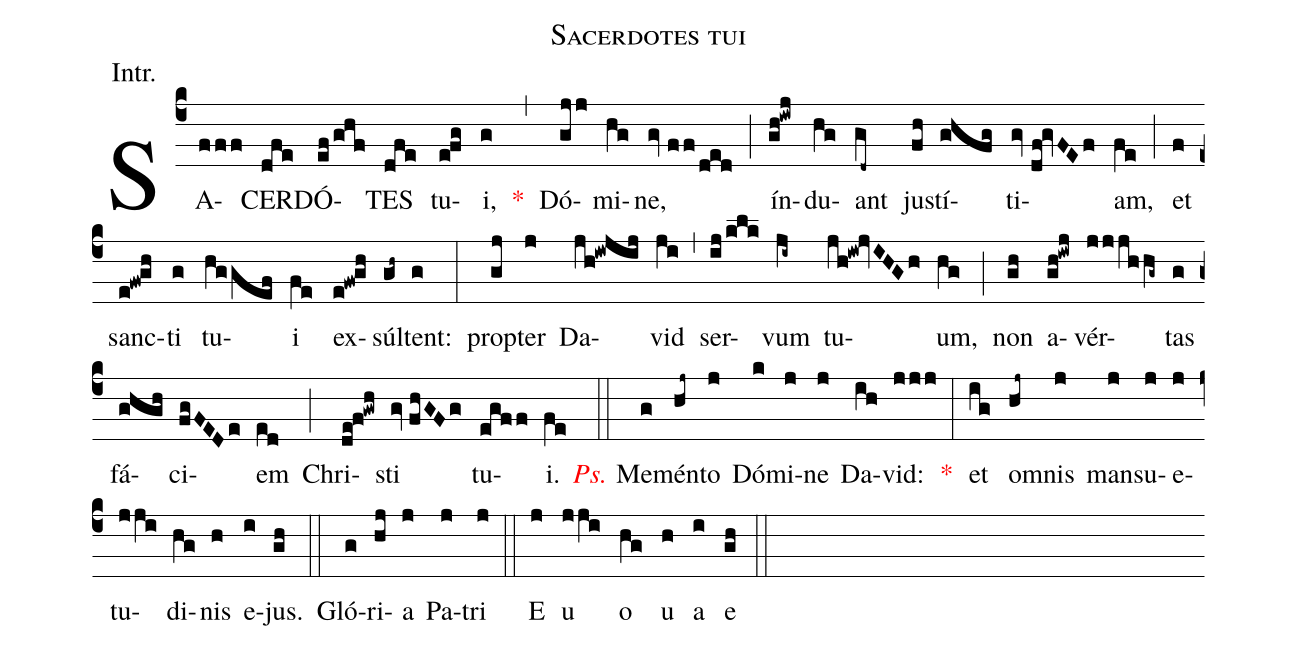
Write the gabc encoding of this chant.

name:Sacerdotes tui;
annotation:Intr.;
mode:III.;
office-part:Introit;
%%
(c4) SA(fff)CER(dfe)DÓ(ef/ghf)TES(dfe) tu(e!fg)i,(g) <v>\red{*}</v>(,) Dó(gjj)mi(hg)ne,(gv//ff/ded) (;) ín(gh!iwj)du(hg)ant(gd~) ju(fh)stí(ghfg)ti(gv//df!gvFEf)am,(fe) (;) et(f) sanc(e!fw!gh)ti(g) tu(hggef)i(fe) ex(e!fw!gh)súl(gh~)tent:(g) (:) pro(gj)pter(j) Da(jh!iwjij)vid(ji) (,) ser(ij/klk)vum(ji~) tu(jh!iw!jvIHGh)um,(hg) (;) non(gh) a(gh!iwj)vér(jjjhhg~)tas(g) fá(ghgh)ci(fgFEDe)em(ed) (;) Chri(de!f!gwh)sti(gv///fhGFg) tu(egff)i.(fe) (::) <v>\redit{Ps.}</v> Me(g)mén(hj~)to(j) Dó(k)mi(j)ne(j) Da(ih)vid:(jjj) <v>\red{*}</v>(:) et(ig) o(hj~)mnis(j) man(j)su(j)e(j)tu(jji)di(hg)nis(h) e(i)jus.(gh) (::) Gló(g)ri(hj)a(j) Pa(j)tri(j) (::) E(j) u(jji) o(hg) u(h) a(i) e(gh) (::)
